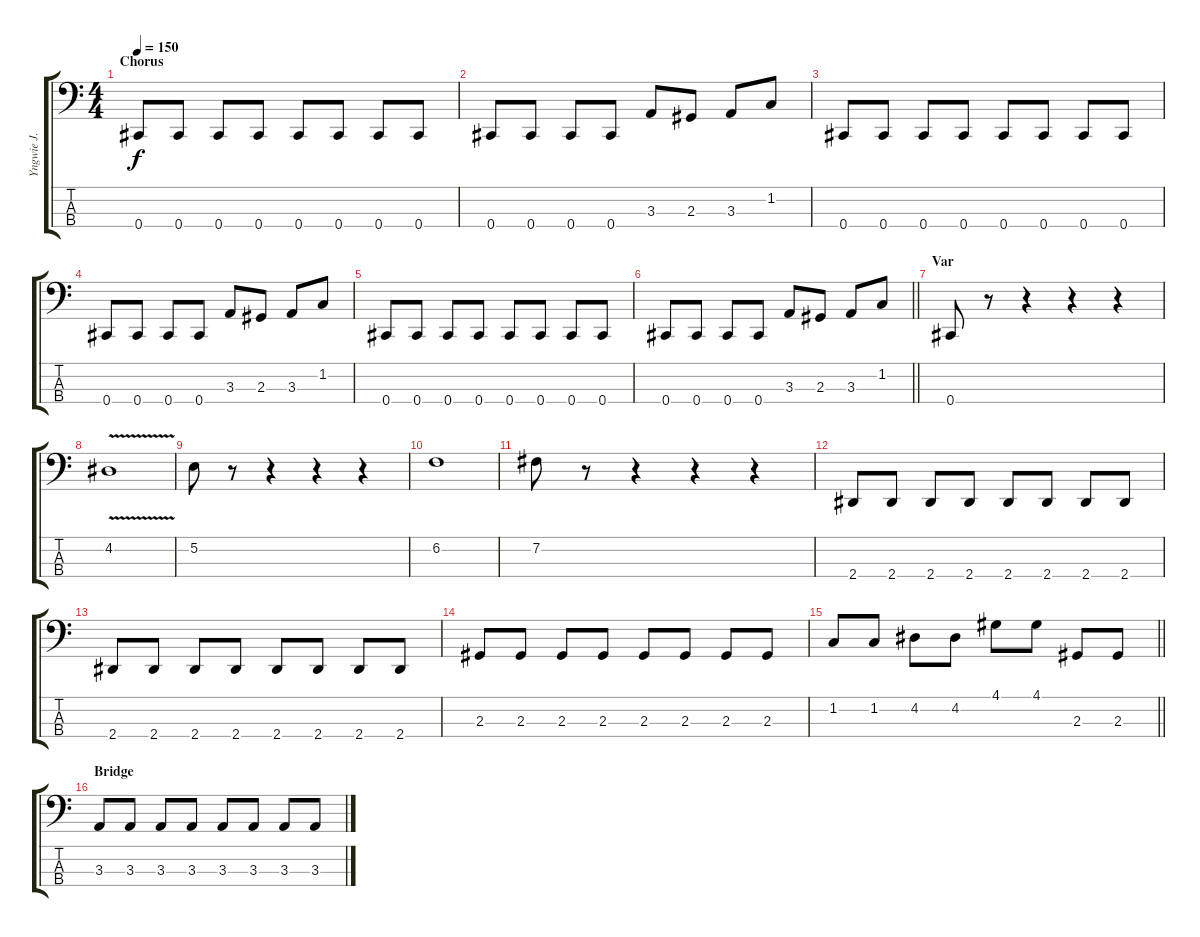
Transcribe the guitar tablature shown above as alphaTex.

\track ("Yngwie J. Malmsteen" "Yngwie J. ") {instrument electricbasspick}
\staff {score tabs}
\tuning (E2 B1 Gb1 Db1) {hide}
\ts (4 4)
\section ("" "Chorus")
\tempo 150
\clef f4
\ks c
0.4.8{dy f} 0.4.8 0.4.8 0.4.8 0.4.8 0.4.8 0.4.8 0.4.8 |
0.4.8 0.4.8 0.4.8 0.4.8 3.3.8 2.3.8 3.3.8 1.2.8 |
0.4.8 0.4.8 0.4.8 0.4.8 0.4.8 0.4.8 0.4.8 0.4.8 |
0.4.8 0.4.8 0.4.8 0.4.8 3.3.8 2.3.8 3.3.8 1.2.8 |
0.4.8 0.4.8 0.4.8 0.4.8 0.4.8 0.4.8 0.4.8 0.4.8 |
\barLineRight lightlight
0.4.8 0.4.8 0.4.8 0.4.8 3.3.8 2.3.8 3.3.8 1.2.8 |
\section ("" "Var")
0.4.8 r.8 r.4 r.4 r.4 |
4.2{v}.1 |
5.2.8 r.8 r.4 r.4 r.4 |
6.2.1 |
7.2.8 r.8 r.4 r.4 r.4 |
2.4.8 2.4.8 2.4.8 2.4.8 2.4.8 2.4.8 2.4.8 2.4.8 |
2.4.8 2.4.8 2.4.8 2.4.8 2.4.8 2.4.8 2.4.8 2.4.8 |
2.3.8 2.3.8 2.3.8 2.3.8 2.3.8 2.3.8 2.3.8 2.3.8 |
\barLineRight lightlight
1.2.8 1.2.8 4.2.8 4.2.8 4.1.8 4.1.8 2.3.8 2.3.8 |
\section ("" "Bridge")
3.3.8 3.3.8 3.3.8 3.3.8 3.3.8 3.3.8 3.3.8 3.3.8
